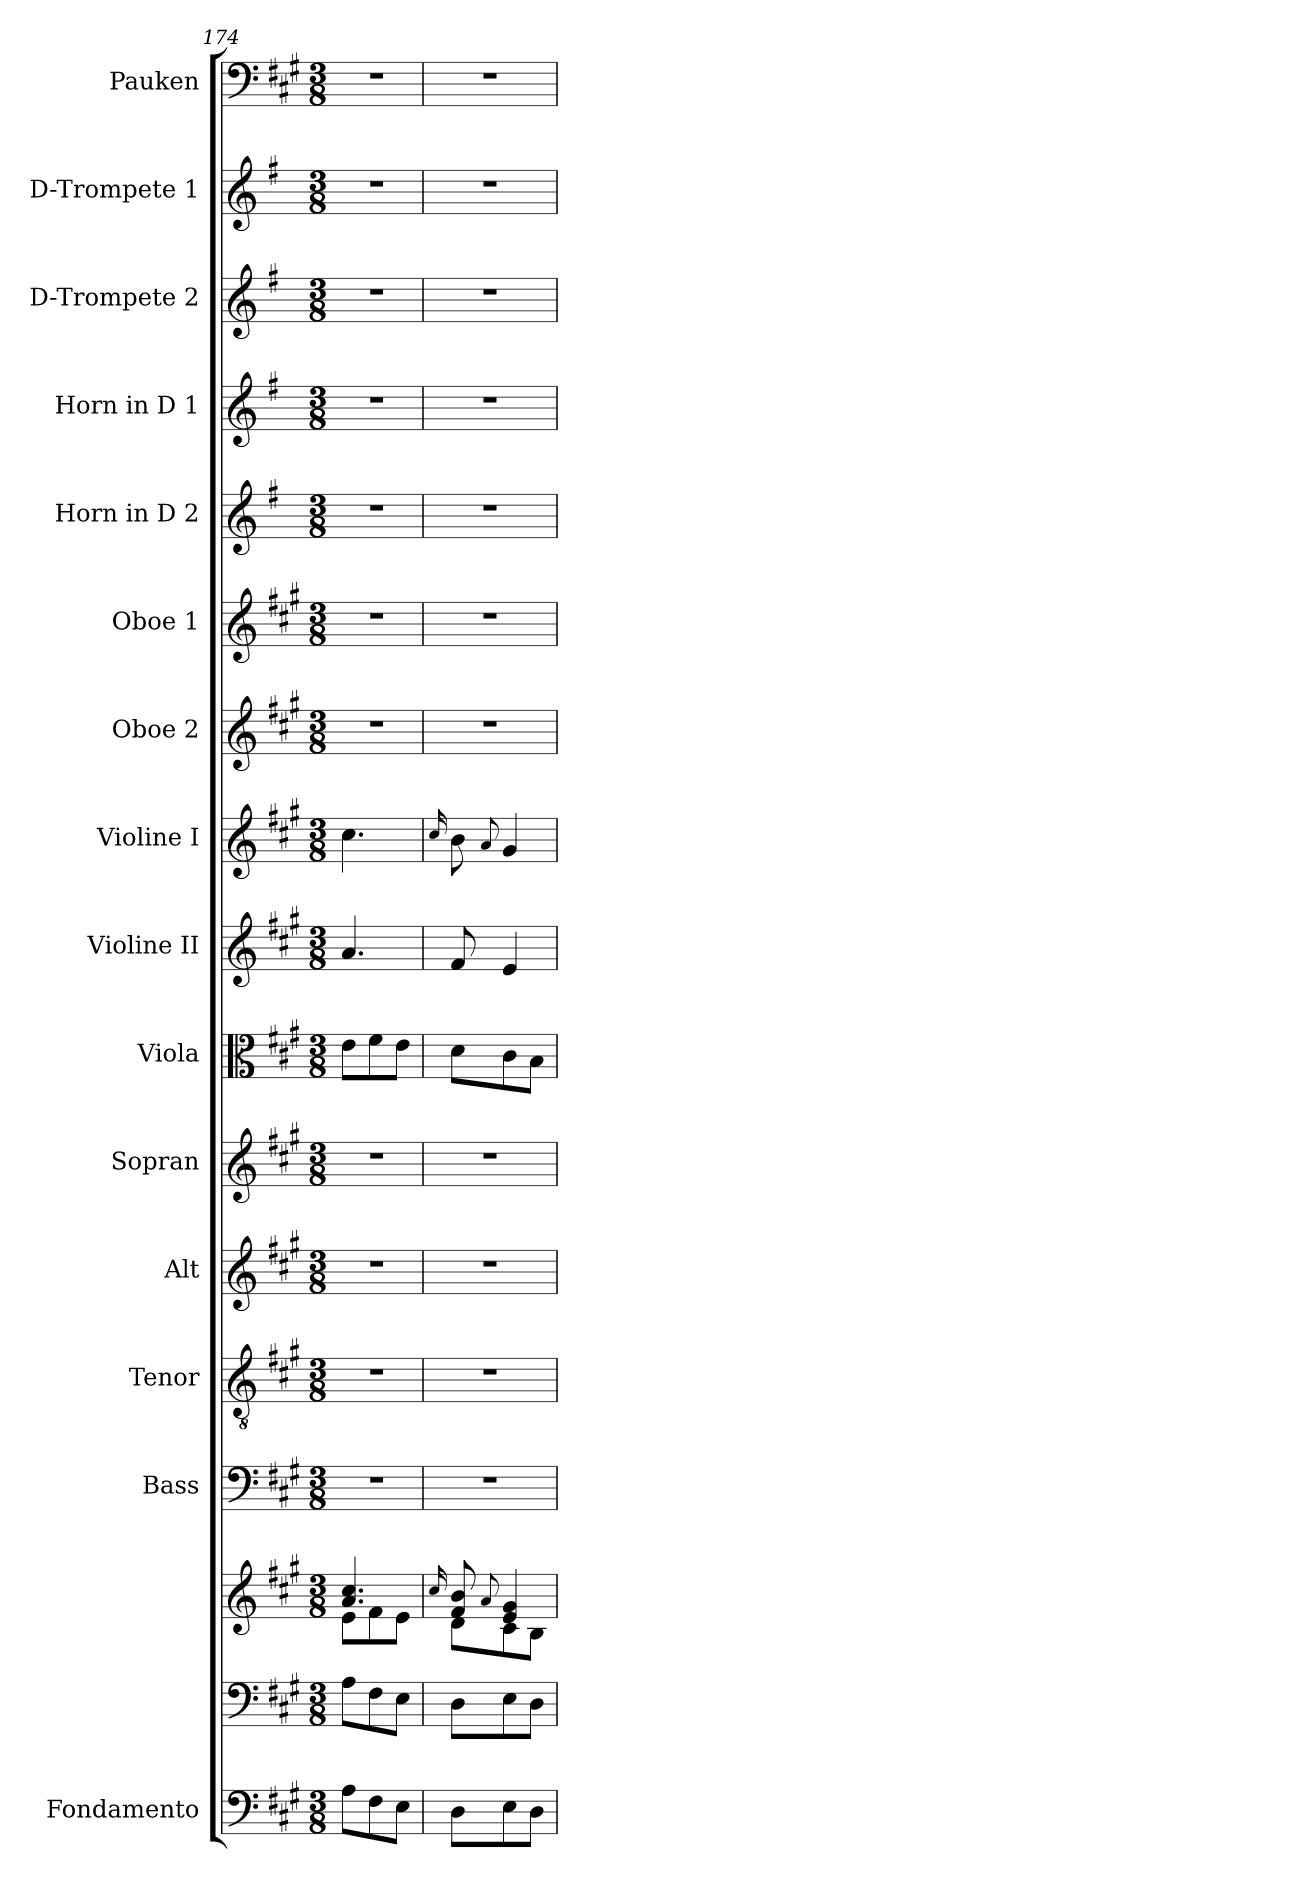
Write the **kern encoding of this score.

**kern	**kern	**kern	**kern	**kern	**kern	**kern	**kern	**kern	**kern	**kern	**kern	**kern	**kern	**kern	**kern	**kern
*part16	*part15	*part15	*part14	*part13	*part12	*part11	*part10	*part9	*part8	*part7	*part6	*part5	*part4	*part3	*part2	*part1
*staff17	*staff16	*staff15	*staff14	*staff13	*staff12	*staff11	*staff10	*staff9	*staff8	*staff7	*staff6	*staff5	*staff4	*staff3	*staff2	*staff1
*I"Fondamento	*	*	*I"Bass	*I"Tenor	*I"Alt	*I"Sopran	*I"Viola	*I"Violine II	*I"Violine I	*I"Oboe 2	*I"Oboe 1	*I"Horn in D 2	*I"Horn in D 1	*I"D-Trompete 2	*I"D-Trompete 1	*I"Pauken
*I'F.	*	*	*I'B.	*I'T.	*I'A.	*I'S.	*I'Vla.	*I'Vl. II	*I'Vl. I	*I'Ob. 2	*I'Ob. 1	*	*	*I'D Trp. 2	*I'D Trp. 1	*I'Pk.
*clefF4	*clefF4	*clefG2	*clefF4	*clefGv2	*clefG2	*clefG2	*clefC3	*clefG2	*clefG2	*clefG2	*clefG2	*clefG2	*clefG2	*clefG2	*clefG2	*clefF4
*ITrd7c12	*	*	*	*	*	*	*	*	*	*	*	*ITrd6c10	*ITrd6c10	*ITrd-1c-2	*ITrd-1c-2	*
*k[f#c#g#]	*k[f#c#g#]	*k[f#c#g#]	*k[f#c#g#]	*k[f#c#g#]	*k[f#c#g#]	*k[f#c#g#]	*k[f#c#g#]	*k[f#c#g#]	*k[f#c#g#]	*k[f#c#g#]	*k[f#c#g#]	*k[f#c#g#]	*k[f#c#g#]	*k[f#c#g#]	*k[f#c#g#]	*k[f#c#g#]
*A:	*A:	*A:	*A:	*A:	*A:	*A:	*A:	*A:	*A:	*A:	*A:	*A:	*A:	*A:	*A:	*A:
*M3/8	*M3/8	*M3/8	*M3/8	*M3/8	*M3/8	*M3/8	*M3/8	*M3/8	*M3/8	*M3/8	*M3/8	*M3/8	*M3/8	*M3/8	*M3/8	*M3/8
=174	=174	=174	=174	=174	=174	=174	=174	=174	=174	=174	=174	=174	=174	=174	=174	=174
*	*	*^	*	*	*	*	*	*	*	*	*	*	*	*	*	*
8AA\L	8A\L	4.a/ 4.cc#/	8e\L	4.r	4.r	4.r	4.r	8e\L	4.a/	4.cc#\	4.r	4.r	4.r	4.r	4.r	4.r	4.r
8FF#\	8F#\	.	8f#\	.	.	.	.	8f#\	.	.	.	.	.	.	.	.	.
8EE\J	8E\J	.	8e\J	.	.	.	.	8e\J	.	.	.	.	.	.	.	.	.
=175	=175	=175	=175	=175	=175	=175	=175	=175	=175	=175	=175	=175	=175	=175	=175	=175	=175
.	.	16qqcc#/	.	.	.	.	.	.	.	16qqcc#/	.	.	.	.	.	.	.
8DD\L	8D\L	8f#/ 8b/	8d\L	4.r	4.r	4.r	4.r	8d\L	8f#/	8b\	4.r	4.r	4.r	4.r	4.r	4.r	4.r
.	.	8qqa/	.	.	.	.	.	.	.	8qqa/	.	.	.	.	.	.	.
8EE\	8E\	4e/ 4g#/	8c#\	.	.	.	.	8c#\	4e/	4g#/	.	.	.	.	.	.	.
8DD\J	8D\J	.	8B\J	.	.	.	.	8B\J	.	.	.	.	.	.	.	.	.
*	*	*v	*v	*	*	*	*	*	*	*	*	*	*	*	*	*	*
=	=	=	=	=	=	=	=	=	=	=	=	=	=	=	=	=
*-	*-	*-	*-	*-	*-	*-	*-	*-	*-	*-	*-	*-	*-	*-	*-	*-
